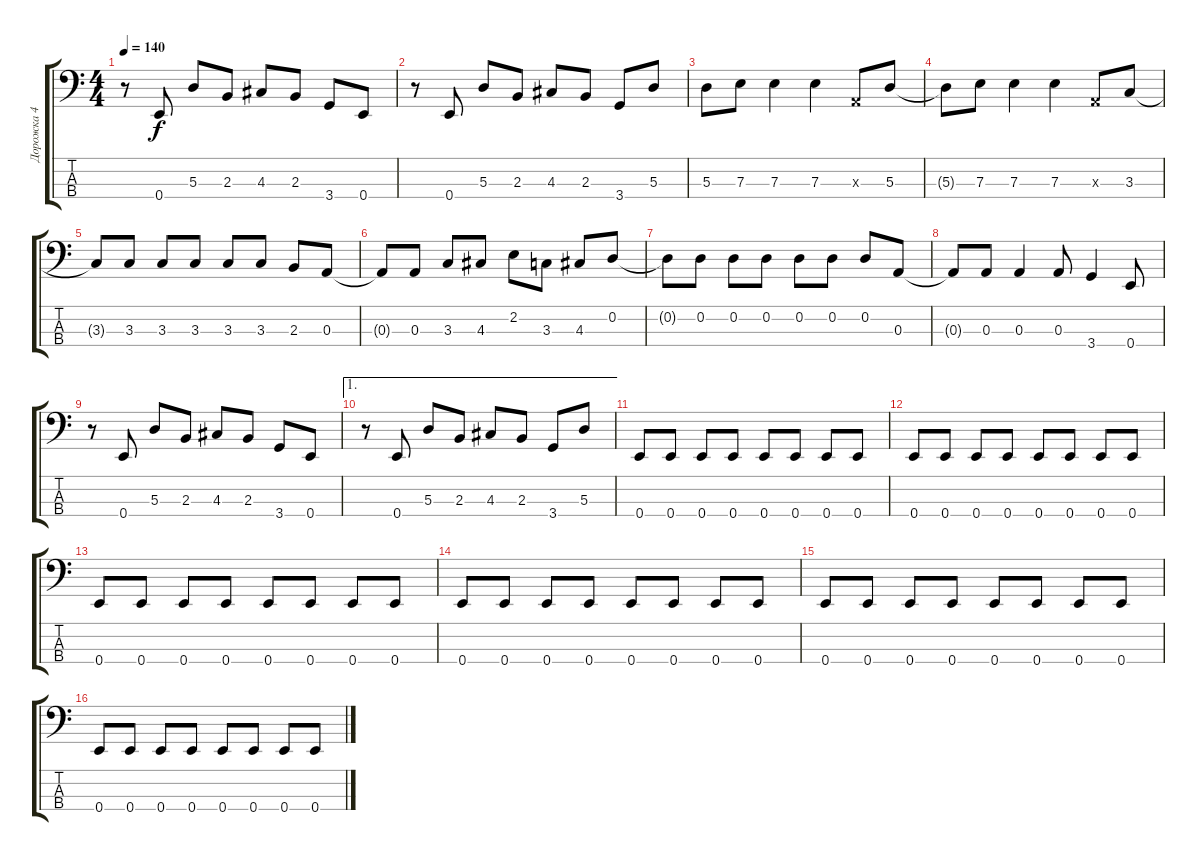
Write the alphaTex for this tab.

\track ("Дорожка 4" "Дорожка 4") {instrument electricbasspick}
\staff {score tabs}
\tuning (G2 D2 A1 E1) {hide}
\ts (4 4)
\tempo 140
\clef f4
\ks c
r.8{dy f} 0.4.8 5.3.8 2.3.8 4.3.8 2.3.8 3.4.8 0.4.8 |
r.8 0.4.8 5.3.8 2.3.8 4.3.8 2.3.8 3.4.8 5.3.8 |
5.3.8 7.3.8 7.3.4 7.3.4 0.3{x}.8 5.3.8 |
5.3{t}.8 7.3.8 7.3.4 7.3.4 0.3{x}.8 3.3.8 |
3.3{t}.8 3.3.8 3.3.8 3.3.8 3.3.8 3.3.8 2.3.8 0.3.8 |
0.3{t}.8 0.3.8 3.3.8 4.3.8 2.2.8 3.3.8 4.3.8 0.2.8 |
0.2{t}.8 0.2.8 0.2.8 0.2.8 0.2.8 0.2.8 0.2.8 0.3.8 |
0.3{t}.8 0.3.8 0.3.4 0.3.8 3.4.4 0.4.8 |
r.8 0.4.8 5.3.8 2.3.8 4.3.8 2.3.8 3.4.8 0.4.8 |
\ae 1
r.8 0.4.8 5.3.8 2.3.8 4.3.8 2.3.8 3.4.8 5.3.8 |
0.4.8 0.4.8 0.4.8 0.4.8 0.4.8 0.4.8 0.4.8 0.4.8 |
0.4.8 0.4.8 0.4.8 0.4.8 0.4.8 0.4.8 0.4.8 0.4.8 |
0.4.8 0.4.8 0.4.8 0.4.8 0.4.8 0.4.8 0.4.8 0.4.8 |
0.4.8 0.4.8 0.4.8 0.4.8 0.4.8 0.4.8 0.4.8 0.4.8 |
0.4.8 0.4.8 0.4.8 0.4.8 0.4.8 0.4.8 0.4.8 0.4.8 |
0.4.8 0.4.8 0.4.8 0.4.8 0.4.8 0.4.8 0.4.8 0.4.8
